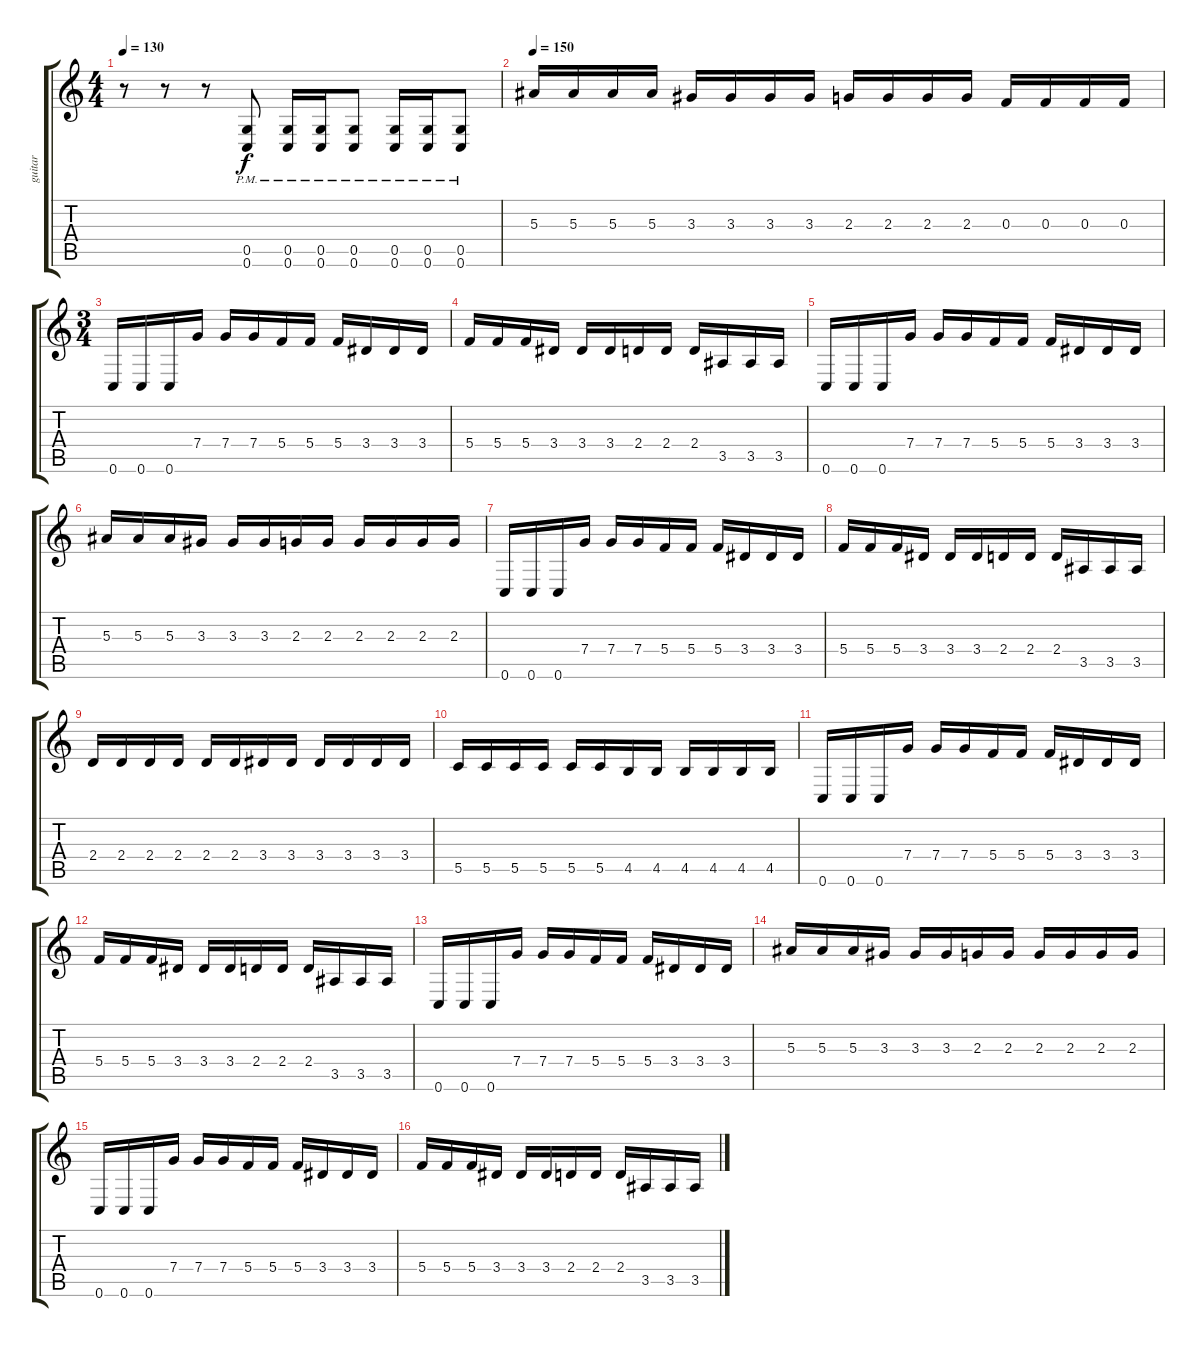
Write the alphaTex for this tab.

\track ("guitar" "guitar") {instrument distortionguitar}
\staff {score tabs}
\tuning (D4 A3 F3 C3 G2 C2) {hide}
\ts (4 4)
\tempo 130
\clef g2
\ks c
r.8{dy f} r.8 r.8 (0.5{pm} 0.6{pm}).8 (0.5{pm} 0.6{pm}).16 (0.5{pm} 0.6{pm}).16 (0.5{pm} 0.6{pm}).8 (0.5{pm} 0.6{pm}).16 (0.5{pm} 0.6{pm}).16 (0.5{pm} 0.6{pm}).8 |
\tempo 150
5.3.16 5.3.16 5.3.16 5.3.16 3.3.16 3.3.16 3.3.16 3.3.16 2.3.16 2.3.16 2.3.16 2.3.16 0.3.16 0.3.16 0.3.16 0.3.16 |
\ts (3 4)
0.6.16 0.6.16 0.6.16 7.4.16 7.4.16 7.4.16 5.4.16 5.4.16 5.4.16 3.4.16 3.4.16 3.4.16 |
5.4.16 5.4.16 5.4.16 3.4.16 3.4.16 3.4.16 2.4.16 2.4.16 2.4.16 3.5.16 3.5.16 3.5.16 |
0.6.16 0.6.16 0.6.16 7.4.16 7.4.16 7.4.16 5.4.16 5.4.16 5.4.16 3.4.16 3.4.16 3.4.16 |
5.3.16 5.3.16 5.3.16 3.3.16 3.3.16 3.3.16 2.3.16 2.3.16 2.3.16 2.3.16 2.3.16 2.3.16 |
0.6.16 0.6.16 0.6.16 7.4.16 7.4.16 7.4.16 5.4.16 5.4.16 5.4.16 3.4.16 3.4.16 3.4.16 |
5.4.16 5.4.16 5.4.16 3.4.16 3.4.16 3.4.16 2.4.16 2.4.16 2.4.16 3.5.16 3.5.16 3.5.16 |
2.4.16 2.4.16 2.4.16 2.4.16 2.4.16 2.4.16 3.4.16 3.4.16 3.4.16 3.4.16 3.4.16 3.4.16 |
5.5.16 5.5.16 5.5.16 5.5.16 5.5.16 5.5.16 4.5.16 4.5.16 4.5.16 4.5.16 4.5.16 4.5.16 |
0.6.16 0.6.16 0.6.16 7.4.16 7.4.16 7.4.16 5.4.16 5.4.16 5.4.16 3.4.16 3.4.16 3.4.16 |
5.4.16 5.4.16 5.4.16 3.4.16 3.4.16 3.4.16 2.4.16 2.4.16 2.4.16 3.5.16 3.5.16 3.5.16 |
0.6.16 0.6.16 0.6.16 7.4.16 7.4.16 7.4.16 5.4.16 5.4.16 5.4.16 3.4.16 3.4.16 3.4.16 |
5.3.16 5.3.16 5.3.16 3.3.16 3.3.16 3.3.16 2.3.16 2.3.16 2.3.16 2.3.16 2.3.16 2.3.16 |
0.6.16 0.6.16 0.6.16 7.4.16 7.4.16 7.4.16 5.4.16 5.4.16 5.4.16 3.4.16 3.4.16 3.4.16 |
5.4.16 5.4.16 5.4.16 3.4.16 3.4.16 3.4.16 2.4.16 2.4.16 2.4.16 3.5.16 3.5.16 3.5.16
